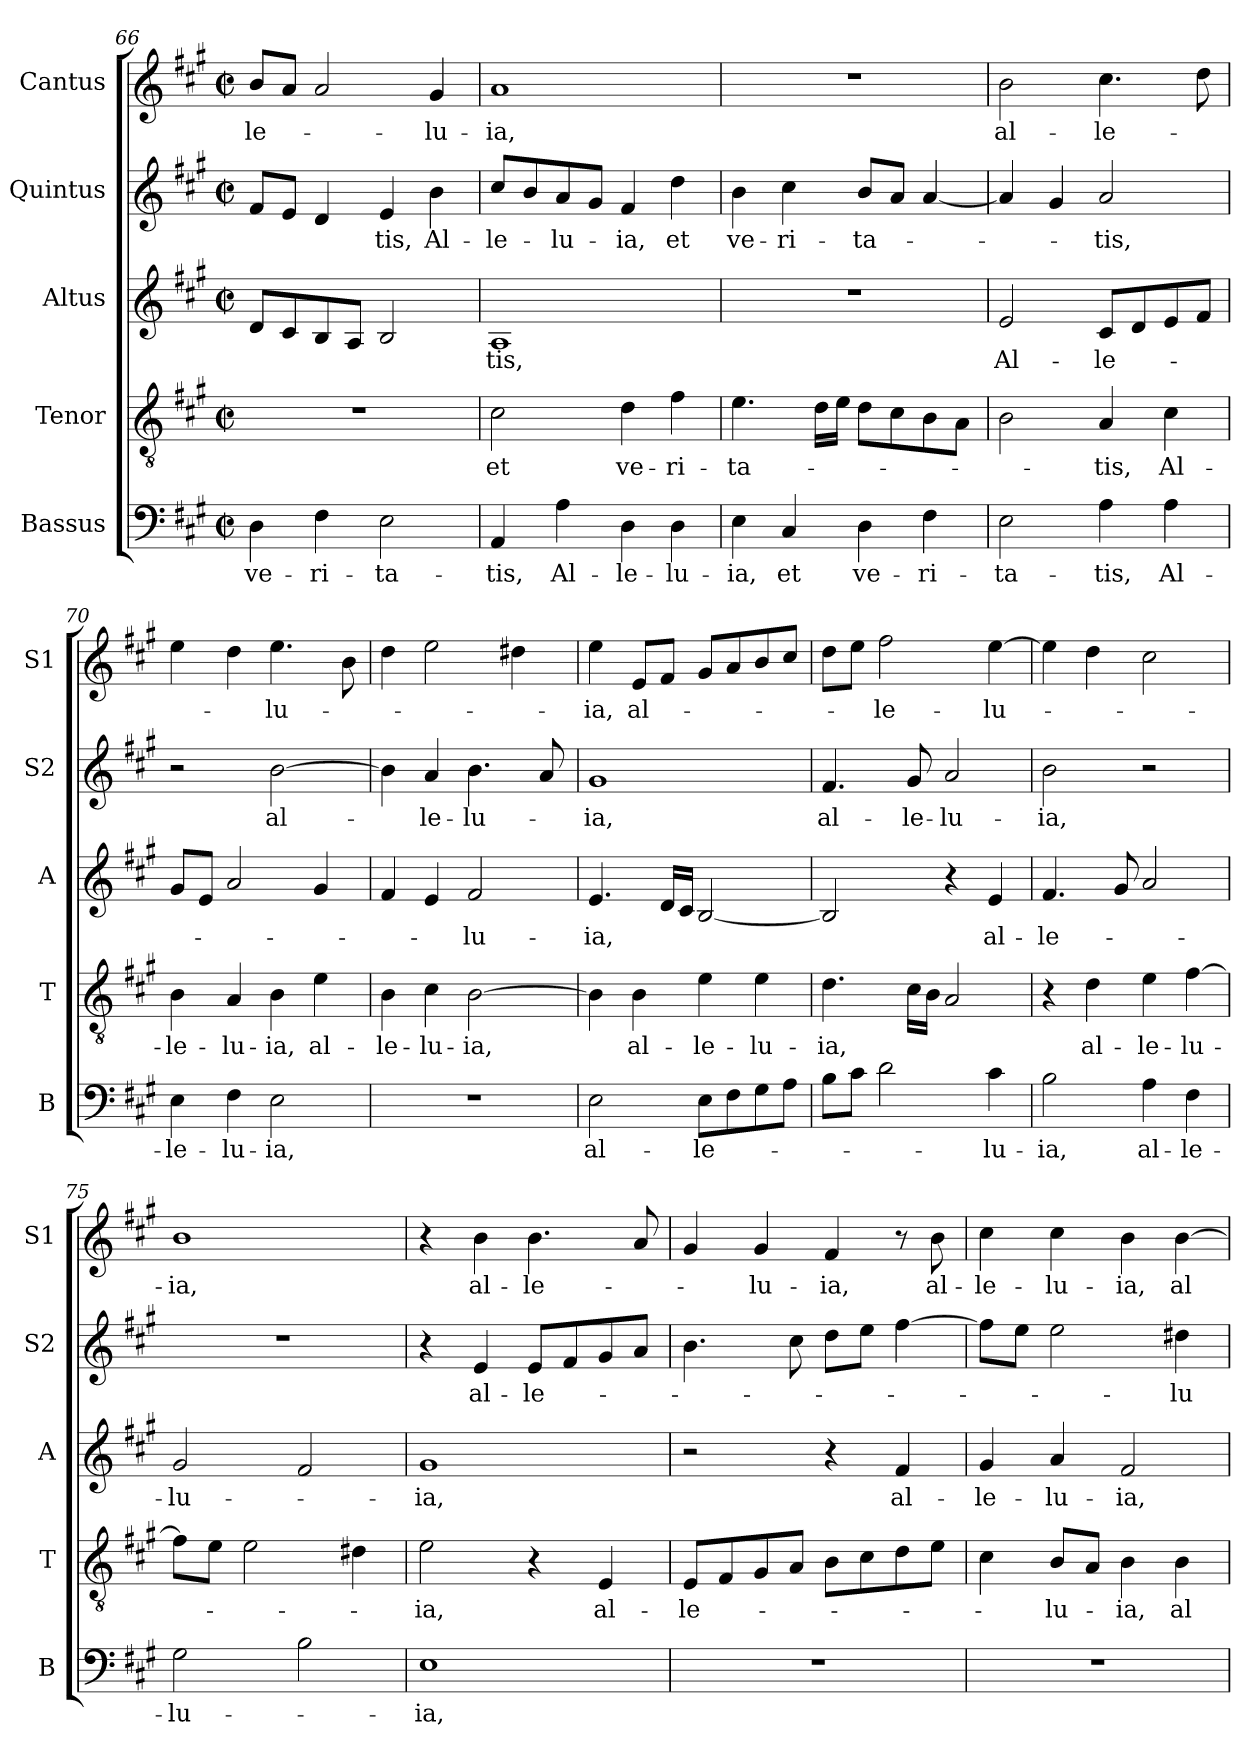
**kern	**text	**kern	**text	**kern	**text	**kern	**text	**kern	**text
*part5	*part5	*part4	*part4	*part3	*part3	*part2	*part2	*part1	*part1
*staff5	*staff5	*staff4	*staff4	*staff3	*staff3	*staff2	*staff2	*staff1	*staff1
*I"Bassus	*	*I"Tenor	*	*I"Altus	*	*I"Quintus	*	*I"Cantus	*
*I'B	*	*I'T	*	*I'A	*	*I'S2	*	*I'S1	*
*clefF4	*	*clefGv2	*	*clefG2	*	*clefG2	*	*clefG2	*
*k[f#c#g#]	*	*k[f#c#g#]	*	*k[f#c#g#]	*	*k[f#c#g#]	*	*k[f#c#g#]	*
*A:	*	*A:	*	*A:	*	*A:	*	*A:	*
*M2/2	*	*M2/2	*	*M2/2	*	*M2/2	*	*M2/2	*
*met(c|)	*	*met(c|)	*	*met(c|)	*	*met(c|)	*	*met(c|)	*
=66	=66	=66	=66	=66	=66	=66	=66	=66	=66
!	!LO:LY:b	!	!	!	!	!	!	!	!LO:LY:b
4D\	ve-	1r	.	8d/L	.	8f#/L	.	8b/L	-le-
.	.	.	.	8c#/	.	8e/J	.	8a/J	.
!	!LO:LY:b	!	!	!	!	!	!	!	!
4F#\	-ri-	.	.	8B/	.	4d/	.	2a/	.
.	.	.	.	8A/J	.	.	.	.	.
!	!LO:LY:b	!	!	!	!	!	!LO:LY:b	!	!
2E\	-ta-	.	.	2B/	.	4e/	-tis,	.	.
!	!	!	!	!	!	!	!LO:LY:b	!	!LO:LY:b
.	.	.	.	.	.	4b\	Al-	4g#/	-lu-
=67	=67	=67	=67	=67	=67	=67	=67	=67	=67
!	!LO:LY:b	!	!LO:LY:b	!	!LO:LY:b	!	!LO:LY:b	!	!LO:LY:b
4AA/	-tis,	2c#\	et	1A	-tis,	8cc#/L	-le-	1a	-ia,
.	.	.	.	.	.	8b/	.	.	.
!	!LO:LY:b	!	!	!	!	!	!LO:LY:b	!	!
4A\	Al-	.	.	.	.	8a/	-lu-	.	.
.	.	.	.	.	.	8g#/J	.	.	.
!	!LO:LY:b	!	!LO:LY:b	!	!	!	!LO:LY:b	!	!
4D\	-le-	4d\	ve-	.	.	4f#/	-ia,	.	.
!	!LO:LY:b	!	!LO:LY:b	!	!	!	!LO:LY:b	!	!
4D\	-lu-	4f#\	-ri-	.	.	4dd\	et	.	.
!!LO:LB:g=z
=68	=68	=68	=68	=68	=68	=68	=68	=68	=68
!	!LO:LY:b	!	!LO:LY:b	!	!	!	!LO:LY:b	!	!
4E\	-ia,	4.e\	-ta-	1r	.	4b\	ve-	1r	.
!	!LO:LY:b	!	!	!	!	!	!LO:LY:b	!	!
4C#/	et	.	.	.	.	4cc#\	-ri-	.	.
.	.	16d\LL	.	.	.	.	.	.	.
.	.	16e\JJ	.	.	.	.	.	.	.
!	!LO:LY:b	!	!	!	!	!	!LO:LY:b	!	!
4D\	ve-	8d\L	.	.	.	8b/L	-ta-	.	.
.	.	8c#\	.	.	.	8a/J	.	.	.
!	!LO:LY:b	!	!	!	!	!	!	!	!
4F#\	-ri-	8B\	.	.	.	[4a/	.	.	.
.	.	8A\J	.	.	.	.	.	.	.
=69	=69	=69	=69	=69	=69	=69	=69	=69	=69
!	!LO:LY:b	!	!	!	!LO:LY:b	!	!	!	!LO:LY:b
2E\	-ta-	2B\	.	2e/	Al-	4a/]	.	2b\	al-
.	.	.	.	.	.	4g#/	.	.	.
!	!LO:LY:b	!	!LO:LY:b	!	!LO:LY:b	!	!LO:LY:b	!	!LO:LY:b
4A\	-tis,	4A/	-tis,	8c#/L	-le-	2a/	-tis,	4.cc#\	-le-
.	.	.	.	8d/	.	.	.	.	.
!	!LO:LY:b	!	!LO:LY:b	!	!	!	!	!	!
4A\	Al-	4c#\	Al-	8e/	.	.	.	.	.
.	.	.	.	8f#/J	.	.	.	8dd\	.
=70	=70	=70	=70	=70	=70	=70	=70	=70	=70
!	!LO:LY:b	!	!LO:LY:b	!	!	!	!	!	!
4E\	-le-	4B\	-le-	8g#/L	.	2r	.	4ee\	.
.	.	.	.	8e/J	.	.	.	.	.
!	!LO:LY:b	!	!LO:LY:b	!	!	!	!	!	!
4F#\	-lu-	4A/	-lu-	2a/	.	.	.	4dd\	.
!	!LO:LY:b	!	!LO:LY:b	!	!	!	!LO:LY:b	!	!LO:LY:b
2E\	-ia,	4B\	-ia,	.	.	[2b\	al-	4.ee\	-lu-
!	!	!	!LO:LY:b	!	!	!	!	!	!
.	.	4e\	al-	4g#/	.	.	.	.	.
.	.	.	.	.	.	.	.	8b\	.
=71	=71	=71	=71	=71	=71	=71	=71	=71	=71
!	!	!	!LO:LY:b	!	!	!	!	!	!
1r	.	4B\	-le-	4f#/	.	4b\]	.	4dd\	.
!	!	!	!LO:LY:b	!	!	!	!LO:LY:b	!	!
.	.	4c#\	-lu-	4e/	.	4a/	-le-	2ee\	.
!	!	!	!LO:LY:b	!	!LO:LY:b	!	!LO:LY:b	!	!
.	.	[2B\	-ia,	2f#/	-lu-	4.b\	-lu-	.	.
.	.	.	.	.	.	.	.	4dd#X\	.
.	.	.	.	.	.	8a/	.	.	.
=72	=72	=72	=72	=72	=72	=72	=72	=72	=72
!	!LO:LY:b	!	!	!	!LO:LY:b	!	!LO:LY:b	!	!LO:LY:b
2E\	al-	4B\]	.	4.e/	-ia,	1g#	-ia,	4ee\	-ia,
!	!	!	!LO:LY:b	!	!	!	!	!	!LO:LY:b
.	.	4B\	al-	.	.	.	.	8e/L	al-
.	.	.	.	16d/LL	.	.	.	8f#/J	.
.	.	.	.	16c#/JJ	.	.	.	.	.
!	!LO:LY:b	!	!LO:LY:b	!	!	!	!	!	!
8E\L	-le-	4e\	-le-	[2B/	.	.	.	8g#/L	.
8F#\	.	.	.	.	.	.	.	8a/	.
!	!	!	!LO:LY:b	!	!	!	!	!	!
8G#\	.	4e\	-lu-	.	.	.	.	8b/	.
8A\J	.	.	.	.	.	.	.	8cc#/J	.
=73	=73	=73	=73	=73	=73	=73	=73	=73	=73
!	!	!	!LO:LY:b	!	!	!	!LO:LY:b	!	!
8B\L	.	4.d\	-ia,	2B/]	.	4.f#/	al-	8dd\L	.
8c#\J	.	.	.	.	.	.	.	8ee\J	.
!	!	!	!	!	!	!	!	!	!LO:LY:b
2d\	.	.	.	.	.	.	.	2ff#\	-le-
!	!	!	!	!	!	!	!LO:LY:b	!	!
.	.	16c#\LL	.	.	.	8g#/	-le-	.	.
.	.	16B\JJ	.	.	.	.	.	.	.
!	!	!	!	!	!	!	!LO:LY:b	!	!
.	.	2A/	.	4r	.	2a/	-lu-	.	.
!	!LO:LY:b	!	!	!	!LO:LY:b	!	!	!	!LO:LY:b
4c#\	-lu-	.	.	4e/	al-	.	.	[4ee\	-lu-
!!LO:LB:g=z
=74	=74	=74	=74	=74	=74	=74	=74	=74	=74
!	!LO:LY:b	!	!	!	!LO:LY:b	!	!LO:LY:b	!	!
2B\	-ia,	4r	.	4.f#/	-le-	2b\	-ia,	4ee\]	.
!	!	!	!LO:LY:b	!	!	!	!	!	!
.	.	4d\	al-	.	.	.	.	4dd\	.
.	.	.	.	8g#/	.	.	.	.	.
!	!LO:LY:b	!	!LO:LY:b	!	!	!	!	!	!
4A\	al-	4e\	-le-	2a/	.	2r	.	2cc#\	.
!	!LO:LY:b	!	!LO:LY:b	!	!	!	!	!	!
4F#\	-le-	[4f#\	-lu-	.	.	.	.	.	.
=75	=75	=75	=75	=75	=75	=75	=75	=75	=75
!	!LO:LY:b	!	!	!	!LO:LY:b	!	!	!	!LO:LY:b
2G#\	-lu-	8f#\L]	.	2g#/	-lu-	1r	.	1b	-ia,
.	.	8e\J	.	.	.	.	.	.	.
.	.	2e\	.	.	.	.	.	.	.
2B\	.	.	.	2f#/	.	.	.	.	.
.	.	4d#X\	.	.	.	.	.	.	.
=76	=76	=76	=76	=76	=76	=76	=76	=76	=76
!	!LO:LY:b	!	!LO:LY:b	!	!LO:LY:b	!	!	!	!
1E	-ia,	2e\	-ia,	1g#	-ia,	4r	.	4r	.
!	!	!	!	!	!	!	!LO:LY:b	!	!LO:LY:b
.	.	.	.	.	.	4e/	al-	4b\	al-
!	!	!	!	!	!	!	!LO:LY:b	!	!LO:LY:b
.	.	4r	.	.	.	8e/L	-le-	4.b\	-le-
.	.	.	.	.	.	8f#/	.	.	.
!	!	!	!LO:LY:b	!	!	!	!	!	!
.	.	4E/	al-	.	.	8g#/	.	.	.
.	.	.	.	.	.	8a/J	.	8a/	.
=77	=77	=77	=77	=77	=77	=77	=77	=77	=77
!	!	!	!LO:LY:b	!	!	!	!	!	!
1r	.	8E/L	-le-	2r	.	4.b\	.	4g#/	.
.	.	8F#/	.	.	.	.	.	.	.
!	!	!	!	!	!	!	!	!	!LO:LY:b
.	.	8G#/	.	.	.	.	.	4g#/	-lu-
.	.	8A/J	.	.	.	8cc#\	.	.	.
!	!	!	!	!	!	!	!	!	!LO:LY:b
.	.	8B\L	.	4r	.	8dd\L	.	4f#/	-ia,
.	.	8c#\	.	.	.	8ee\J	.	.	.
!	!	!	!	!	!LO:LY:b	!	!	!	!
.	.	8d\	.	4f#/	al-	[4ff#\	.	8r	.
!	!	!	!	!	!	!	!	!	!LO:LY:b
.	.	8e\J	.	.	.	.	.	8b\	al-
=78	=78	=78	=78	=78	=78	=78	=78	=78	=78
!	!	!	!	!	!LO:LY:b	!	!	!	!LO:LY:b
1r	.	4c#\	.	4g#/	-le-	8ff#\L]	.	4cc#\	-le-
.	.	.	.	.	.	8ee\J	.	.	.
!	!	!	!LO:LY:b	!	!LO:LY:b	!	!	!	!LO:LY:b
.	.	8B/L	-lu-	4a/	-lu-	2ee\	.	4cc#\	-lu-
.	.	8A/J	.	.	.	.	.	.	.
!	!	!	!LO:LY:b	!	!LO:LY:b	!	!	!	!LO:LY:b
.	.	4B\	-ia,	2f#/	-ia,	.	.	4b\	-ia,
!	!	!	!LO:LY:b	!	!	!	!LO:LY:b	!	!LO:LY:b
.	.	4B\	al-	.	.	4dd#X\	-lu-	[4b\	al-
=	=	=	=	=	=	=	=	=	=
*-	*-	*-	*-	*-	*-	*-	*-	*-	*-
